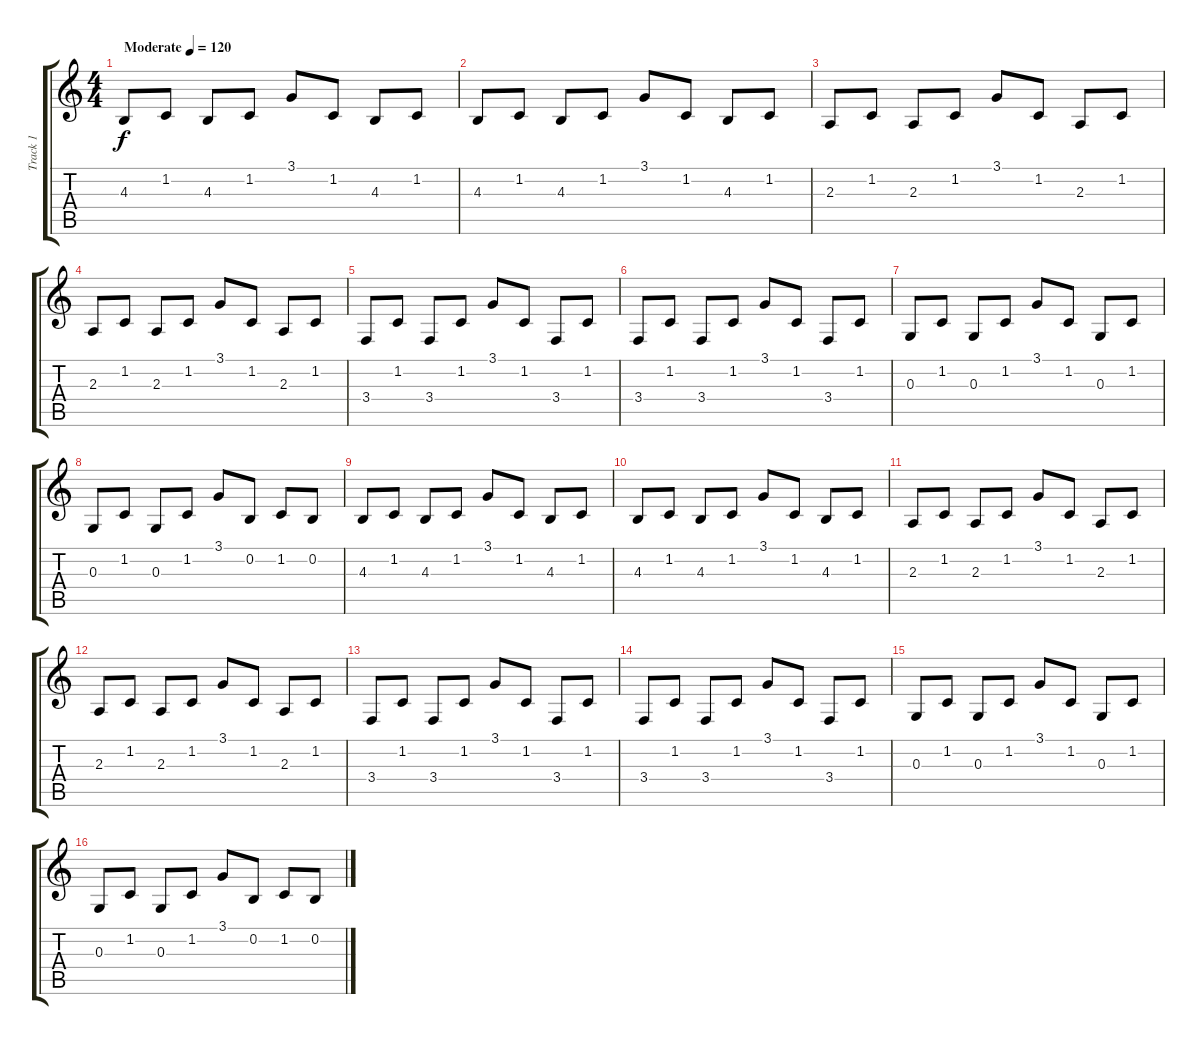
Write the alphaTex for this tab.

\track ("Track 1" "Track 1") {instrument acousticgrandpiano}
\staff {score tabs}
\tuning (E4 B3 G3 D3 A2 E2) {hide}
\ts (4 4)
\tempo (120 "Moderate")
\clef g2
\ks c
4.3.8{dy f instrument acousticgrandpiano} 1.2.8 4.3.8 1.2.8 3.1.8 1.2.8 4.3.8 1.2.8 |
4.3.8 1.2.8 4.3.8 1.2.8 3.1.8 1.2.8 4.3.8 1.2.8 |
2.3.8 1.2.8 2.3.8 1.2.8 3.1.8 1.2.8 2.3.8 1.2.8 |
2.3.8 1.2.8 2.3.8 1.2.8 3.1.8 1.2.8 2.3.8 1.2.8 |
3.4.8 1.2.8 3.4.8 1.2.8 3.1.8 1.2.8 3.4.8 1.2.8 |
3.4.8 1.2.8 3.4.8 1.2.8 3.1.8 1.2.8 3.4.8 1.2.8 |
0.3.8 1.2.8 0.3.8 1.2.8 3.1.8 1.2.8 0.3.8 1.2.8 |
0.3.8 1.2.8 0.3.8 1.2.8 3.1.8 0.2.8 1.2.8 0.2.8 |
4.3.8 1.2.8 4.3.8 1.2.8 3.1.8 1.2.8 4.3.8 1.2.8 |
4.3.8 1.2.8 4.3.8 1.2.8 3.1.8 1.2.8 4.3.8 1.2.8 |
2.3.8 1.2.8 2.3.8 1.2.8 3.1.8 1.2.8 2.3.8 1.2.8 |
2.3.8 1.2.8 2.3.8 1.2.8 3.1.8 1.2.8 2.3.8 1.2.8 |
3.4.8 1.2.8 3.4.8 1.2.8 3.1.8 1.2.8 3.4.8 1.2.8 |
3.4.8 1.2.8 3.4.8 1.2.8 3.1.8 1.2.8 3.4.8 1.2.8 |
0.3.8 1.2.8 0.3.8 1.2.8 3.1.8 1.2.8 0.3.8 1.2.8 |
0.3.8 1.2.8 0.3.8 1.2.8 3.1.8 0.2.8 1.2.8 0.2.8
